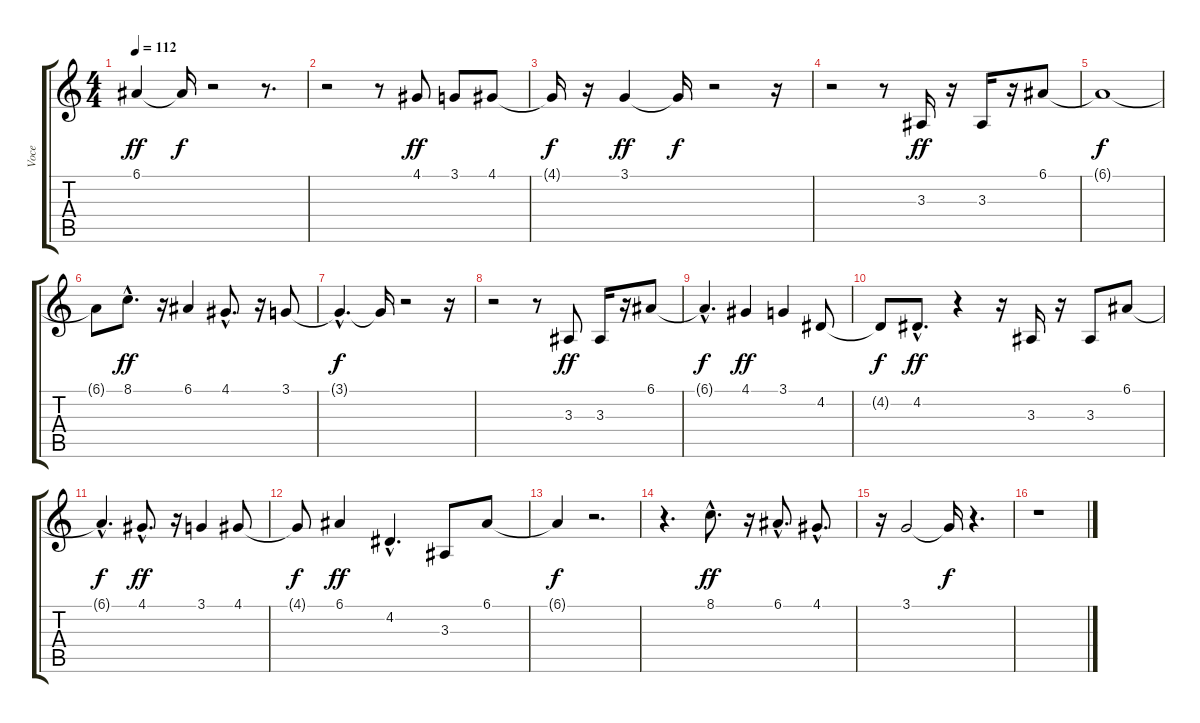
\track ("Voce" "Voce") {instrument panflute}
\staff {score tabs}
\tuning (E4 B3 G3 D3 A2 E2) {hide}
\ts (4 4)
\tempo 112
\clef g2
\ks c
6.1.4{dy ff} 6.1{t}.16{dy f} r.2 r.8{d} |
r.2 r.8 4.1.8{dy ff} 3.1.8 4.1.8 |
4.1{t}.16{dy f} r.16 3.1.4{dy ff} 3.1{t}.16{dy f} r.2 r.16 |
r.2 r.8 3.3.16{dy ff} r.16 3.3.16 r.16 6.1.8 |
6.1{t}.1{dy f} |
6.1{t}.8 8.1{hac}.8{d dy ff} r.16 6.1.4 4.1{hac}.8{d} r.16 3.1.8 |
3.1{hac t}.4{d dy f} 3.1{t}.16 r.2 r.16 |
r.2 r.8 3.3.8{dy ff} 3.3.16 r.16 6.1.8 |
6.1{hac t}.4{d dy f} 4.1.4{dy ff} 3.1.4 4.2.8 |
4.2{t}.8{dy f} 4.2{hac}.8{d dy ff} r.4 r.16 3.3.16 r.16 3.3.8 6.1.8 |
6.1{hac t}.4{d dy f} 4.1{hac}.8{d dy ff} r.16 3.1.4 4.1.8 |
4.1{t}.8{dy f} 6.1.4{dy ff} 4.2{hac}.4{d} 3.3.8 6.1.8 |
6.1{t}.4{dy f} r.2{d} |
r.4{d} 8.1{hac}.8{d dy ff} r.16 6.1{hac}.8{d} 4.1{hac}.8{d} |
r.16 3.1.2 3.1{t}.16{dy f} r.4{d} |
r.1
